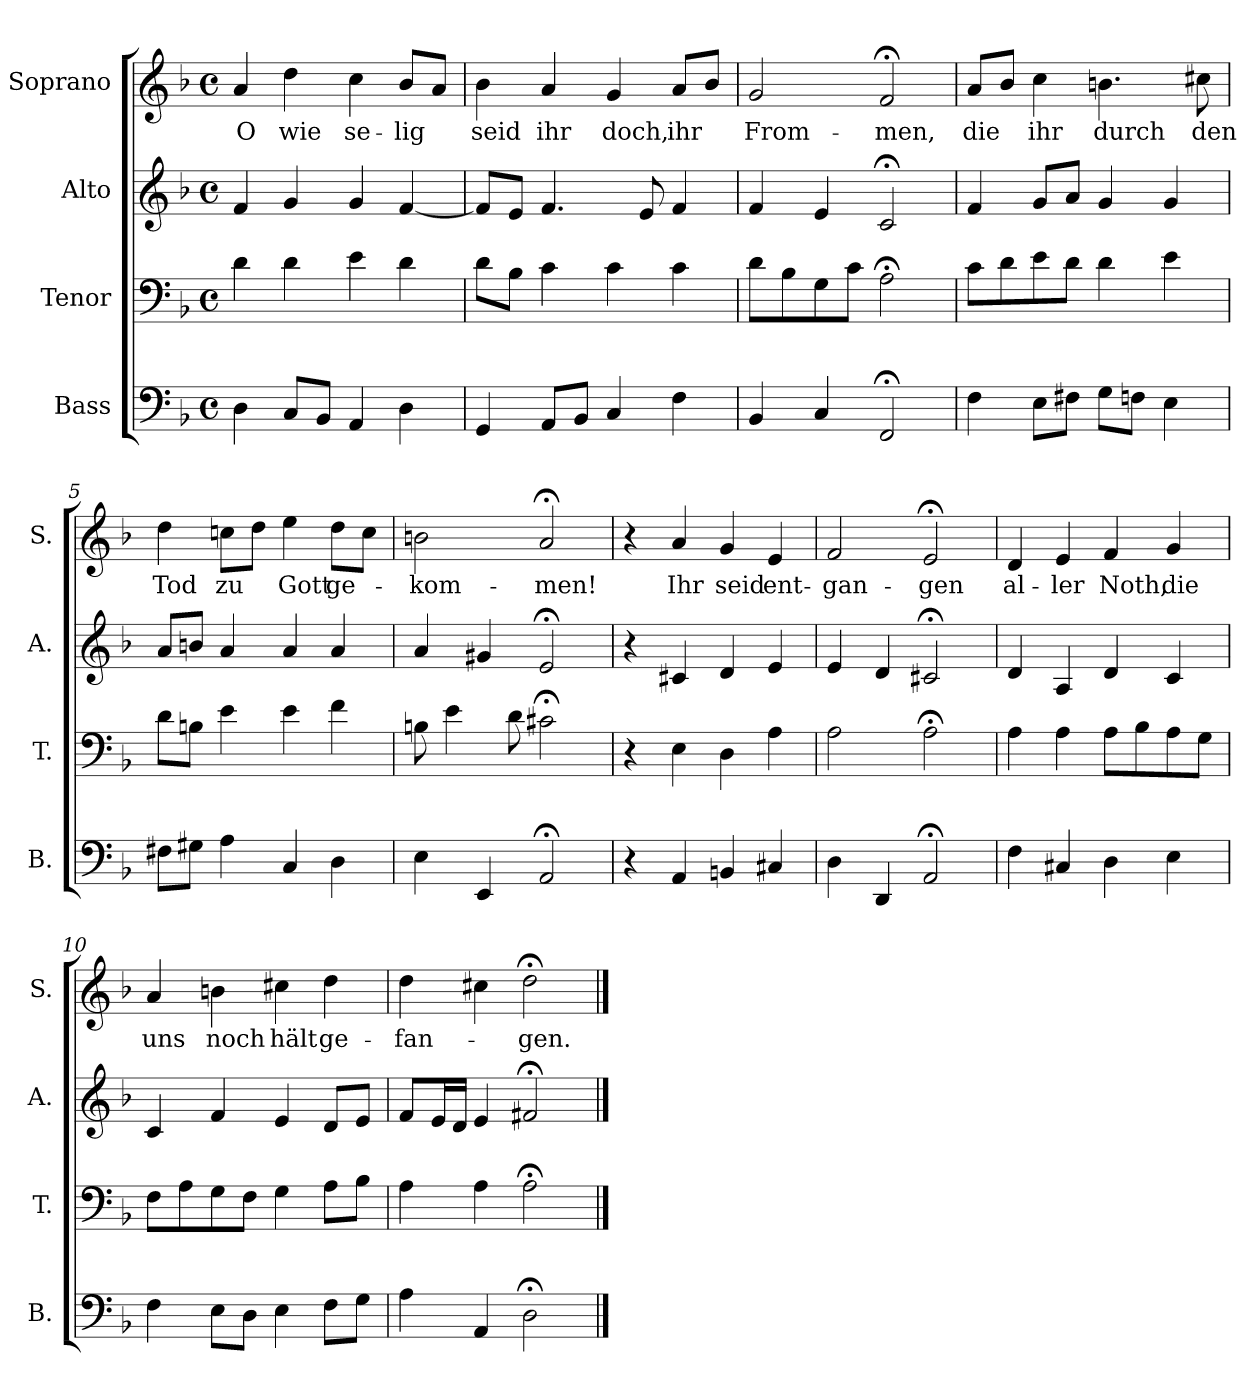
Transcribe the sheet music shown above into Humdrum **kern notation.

**kern	**kern	**kern	**kern	**text
*part4	*part3	*part2	*part1	*part1
*staff4	*staff3	*staff2	*staff1	*staff1
*I"Bass	*I"Tenor	*I"Alto	*I"Soprano	*
*I'B.	*I'T.	*I'A.	*I'S.	*
*clefF4	*clefF4	*clefG2	*clefG2	*
*k[b-]	*k[b-]	*k[b-]	*k[b-]	*
*F:	*F:	*F:	*d:	*
*M4/4	*M4/4	*M4/4	*M4/4	*
*met(c)	*met(c)	*met(c)	*met(c)	*
=1	=1	=1	=1	=1
!	!	!	!	!LO:LY:b
4D\	4d\	4f/	4a/	O
!	!	!	!	!LO:LY:b
8C/L	4d\	4g/	4dd\	wie
8BB-/J	.	.	.	.
!	!	!	!	!LO:LY:b
4AA/	4e\	4g/	4cc\	se-
!	!	!	!	!LO:LY:b
4D\	4d\	[4f/	8b-/L	-lig
.	.	.	8a/J	.
=2	=2	=2	=2	=2
!	!	!	!	!LO:LY:b
4GG/	8d\L	8f/L]	4b-\	seid
.	8B-\J	8e/J	.	.
!	!	!	!	!LO:LY:b
8AA/L	4c\	4.f/	4a/	ihr
8BB-/J	.	.	.	.
!	!	!	!	!LO:LY:b
4C/	4c\	.	4g/	doch,
.	.	8e/	.	.
!	!	!	!	!LO:LY:b
4F\	4c\	4f/	8a/L	ihr
.	.	.	8b-/J	.
=3	=3	=3	=3	=3
!	!	!	!	!LO:LY:b
4BB-/	8d\L	4f/	2g/	From-
.	8B-\	.	.	.
4C/	8G\	4e/	.	.
.	8c\J	.	.	.
!	!	!	!	!LO:LY:b
2FF;</	2A;<\	2c;</	2f;</	-men,
=4	=4	=4	=4	=4
!	!	!	!	!LO:LY:b
4F\	8c\L	4f/	8a/L	die
.	8d\	.	8b-/J	.
!	!	!	!	!LO:LY:b
8E\L	8e\	8g/L	4cc\	ihr
8F#X\J	8d\J	8a/J	.	.
!	!	!	!	!LO:LY:b
8G\L	4d\	4g/	4.bn\	durch
8Fn\J	.	.	.	.
4E\	4e\	4g/	.	.
!	!	!	!	!LO:LY:b
.	.	.	8cc#X\	den
=5	=5	=5	=5	=5
!	!	!	!	!LO:LY:b
8F#X\L	8d\L	8a/L	4dd\	Tod
8G#X\J	8Bn\J	8bn/J	.	.
!	!	!	!	!LO:LY:b
4A\	4e\	4a/	8ccn\L	zu
.	.	.	8dd\J	.
!	!	!	!	!LO:LY:b
4C/	4e\	4a/	4ee\	Gott
!	!	!	!	!LO:LY:b
4D\	4f\	4a/	8dd\L	ge-
.	.	.	8cc\J	.
!!LO:LB:g=z
=6	=6	=6	=6	=6
!	!	!	!	!LO:LY:b
4E\	8Bn\	4a/	2bn\	-kom-
.	4e\	.	.	.
4EE/	.	4g#X/	.	.
.	8d\	.	.	.
!	!	!	!	!LO:LY:b
2AA;</	2c#X;<\	2e;</	2a;</	-men!
!!LO:LB:g=z
=7	=7	=7	=7	=7
4r	4r	4r	4r	.
!	!	!	!	!LO:LY:b
4AA/	4E\	4c#X/	4a/	Ihr
!	!	!	!	!LO:LY:b
4BBn/	4D\	4d/	4g/	seid
!	!	!	!	!LO:LY:b
4C#X/	4A\	4e/	4e/	ent-
=8	=8	=8	=8	=8
!	!	!	!	!LO:LY:b
4D\	2A\	4e/	2f/	-gan-
4DD/	.	4d/	.	.
!	!	!	!	!LO:LY:b
2AA;</	2A;<\	2c#X;</	2e;</	-gen
=9	=9	=9	=9	=9
!	!	!	!	!LO:LY:b
4F\	4A\	4d/	4d/	al-
!	!	!	!	!LO:LY:b
4C#X/	4A\	4A/	4e/	-ler
!	!	!	!	!LO:LY:b
4D\	8A\L	4d/	4f/	Noth,
.	8B-\	.	.	.
!	!	!	!	!LO:LY:b
4E\	8A\	4c/	4g/	die
.	8G\J	.	.	.
=10	=10	=10	=10	=10
!	!	!	!	!LO:LY:b
4F\	8F\L	4c/	4a/	uns
.	8A\	.	.	.
!	!	!	!	!LO:LY:b
8E\L	8G\	4f/	4bn\	noch
8D\J	8F\J	.	.	.
!	!	!	!	!LO:LY:b
4E\	4G\	4e/	4cc#X\	hält
!	!	!	!	!LO:LY:b
8F\L	8A\L	8d/L	4dd\	ge-
8G\J	8B-\J	8e/J	.	.
=11	=11	=11	=11	=11
!	!	!	!	!LO:LY:b
4A\	4A\	8f/L	4dd\	-fan-
.	.	16e/L	.	.
.	.	16d/JJ	.	.
4AA/	4A\	4e/	4cc#X\	.
!	!	!	!	!LO:LY:b
2D;<\	2A;<\	2f#X;</	2dd;<\	-gen.
==	==	==	==	==
*-	*-	*-	*-	*-
